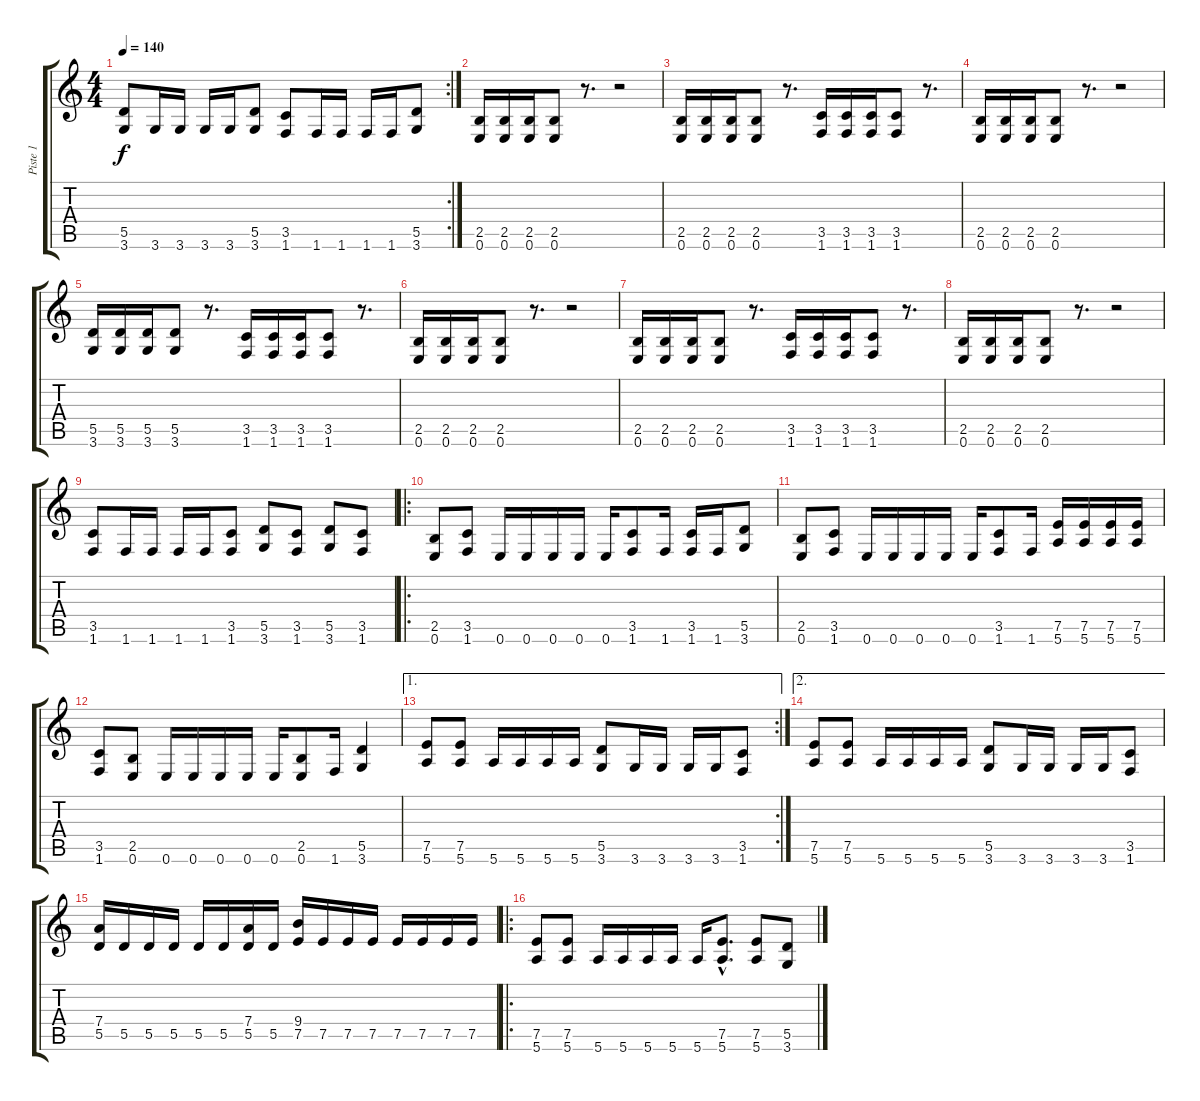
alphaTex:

\track ("Piste 1" "Piste 1") {instrument overdrivenguitar}
\staff {score tabs}
\tuning (E4 B3 G3 D3 A2 E2) {hide}
\rc 2
\ts (4 4)
\tempo 140
\clef g2
\ks c
(5.5 3.6).8{dy f} 3.6.16 3.6.16 3.6.16 3.6.16 (5.5 3.6).8 (3.5 1.6).8 1.6.16 1.6.16 1.6.16 1.6.16 (5.5 3.6).8 |
(2.5 0.6).16 (2.5 0.6).16 (2.5 0.6).16 (2.5 0.6).8 r.8{d} r.2 |
(2.5 0.6).16 (2.5 0.6).16 (2.5 0.6).16 (2.5 0.6).8 r.8{d} (3.5 1.6).16 (3.5 1.6).16 (3.5 1.6).16 (3.5 1.6).8 r.8{d} |
(2.5 0.6).16 (2.5 0.6).16 (2.5 0.6).16 (2.5 0.6).8 r.8{d} r.2 |
(5.5 3.6).16 (5.5 3.6).16 (5.5 3.6).16 (5.5 3.6).8 r.8{d} (3.5 1.6).16 (3.5 1.6).16 (3.5 1.6).16 (3.5 1.6).8 r.8{d} |
(2.5 0.6).16 (2.5 0.6).16 (2.5 0.6).16 (2.5 0.6).8 r.8{d} r.2 |
(2.5 0.6).16 (2.5 0.6).16 (2.5 0.6).16 (2.5 0.6).8 r.8{d} (3.5 1.6).16 (3.5 1.6).16 (3.5 1.6).16 (3.5 1.6).8 r.8{d} |
(2.5 0.6).16 (2.5 0.6).16 (2.5 0.6).16 (2.5 0.6).8 r.8{d} r.2 |
(3.5 1.6).8 1.6.16 1.6.16 1.6.16 1.6.16 (3.5 1.6).8 (5.5 3.6).8 (3.5 1.6).8 (5.5 3.6).8 (3.5 1.6).8 |
\ro
(2.5 0.6).8 (3.5 1.6).8 0.6.16 0.6.16 0.6.16 0.6.16 0.6.16 (3.5 1.6).8 1.6.16 (3.5 1.6).16 1.6.16 (5.5 3.6).8 |
(2.5 0.6).8 (3.5 1.6).8 0.6.16 0.6.16 0.6.16 0.6.16 0.6.16 (3.5 1.6).8 1.6.16 (7.5 5.6).16 (7.5 5.6).16 (7.5 5.6).16 (7.5 5.6).16 |
(3.5 1.6).8 (2.5 0.6).8 0.6.16 0.6.16 0.6.16 0.6.16 0.6.16 (2.5 0.6).8 1.6.16 (5.5 3.6).4 |
\ae 1
\rc 2
(7.5 5.6).8 (7.5 5.6).8 5.6.16 5.6.16 5.6.16 5.6.16 (5.5 3.6).8 3.6.16 3.6.16 3.6.16 3.6.16 (3.5 1.6).8 |
\ae 2
(7.5 5.6).8 (7.5 5.6).8 5.6.16 5.6.16 5.6.16 5.6.16 (5.5 3.6).8 3.6.16 3.6.16 3.6.16 3.6.16 (3.5 1.6).8 |
(7.4 5.5).16 5.5.16 5.5.16 5.5.16 5.5.16 5.5.16 (7.4 5.5).16 5.5.16 (9.4 7.5).16 7.5.16 7.5.16 7.5.16 7.5.16 7.5.16 7.5.16 7.5.16 |
\ro
(7.5 5.6).8 (7.5 5.6).8 5.6.16 5.6.16 5.6.16 5.6.16 5.6.16 (7.5{hac} 5.6{hac}).8{d} (7.5 5.6).8 (5.5 3.6).8
